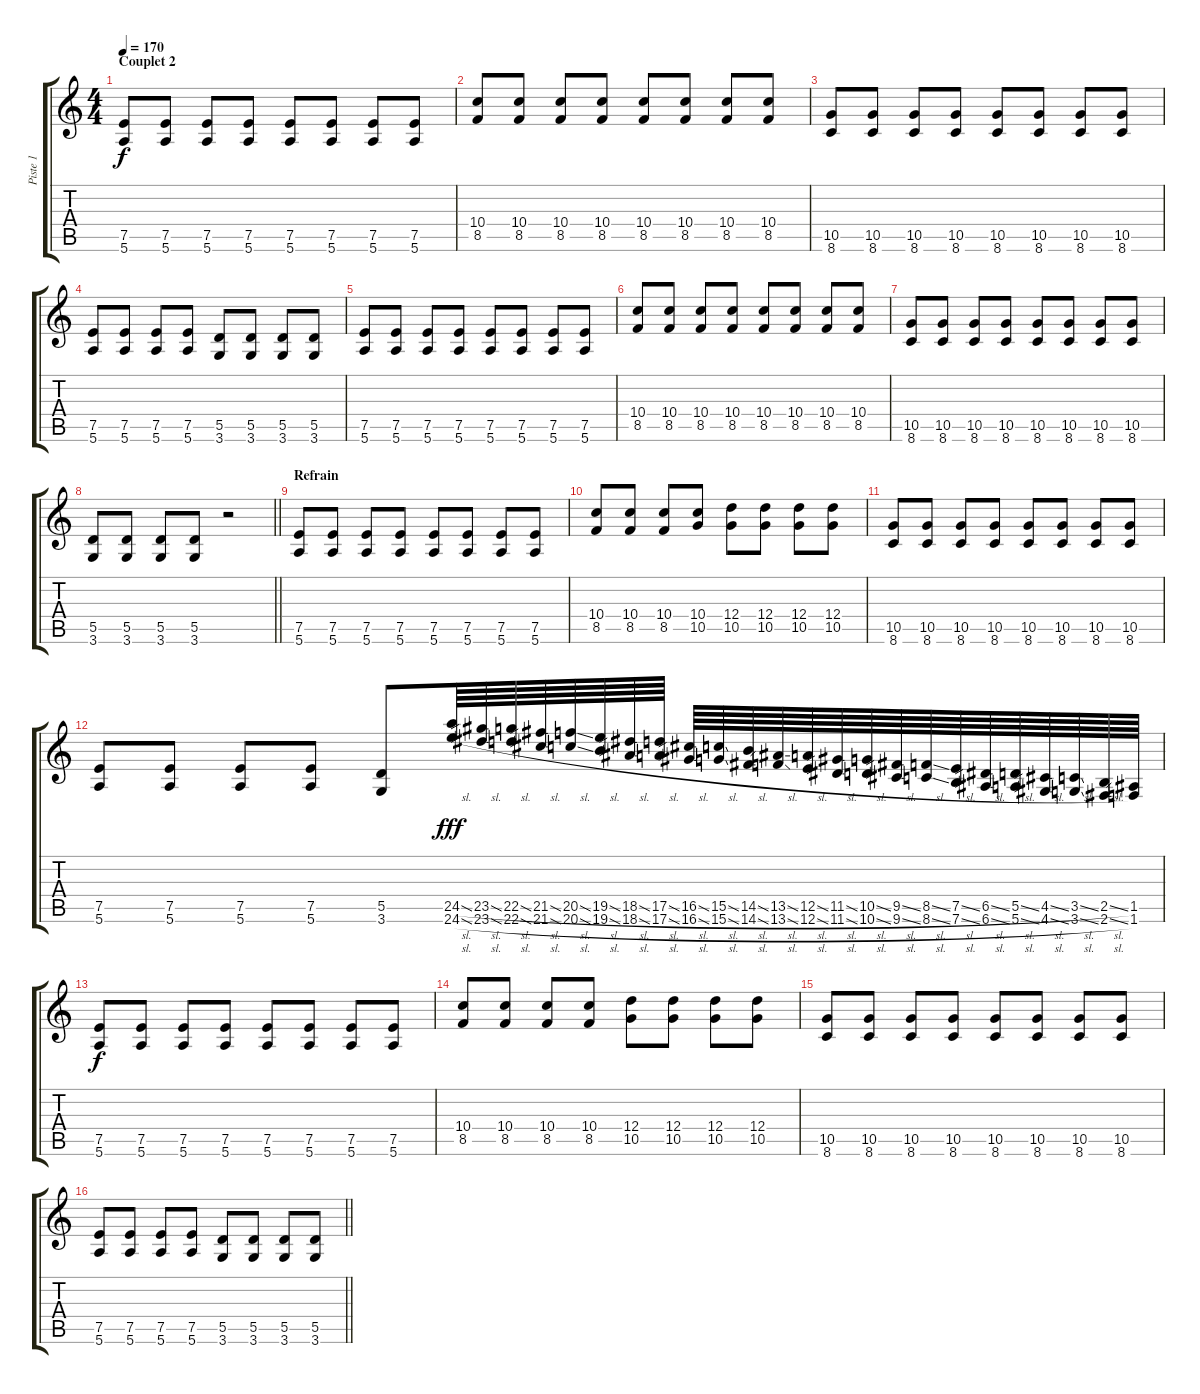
\track ("Piste 1" "Piste 1") {instrument acousticguitarsteel}
\staff {score tabs}
\tuning (E4 B3 G3 D3 A2 E2) {hide}
\ts (4 4)
\section ("" "Couplet 2")
\tempo 170
\clef g2
\ks c
(7.5 5.6).8{dy f} (7.5 5.6).8 (7.5 5.6).8 (7.5 5.6).8 (7.5 5.6).8 (7.5 5.6).8 (7.5 5.6).8 (7.5 5.6).8 |
(10.4 8.5).8 (10.4 8.5).8 (10.4 8.5).8 (10.4 8.5).8 (10.4 8.5).8 (10.4 8.5).8 (10.4 8.5).8 (10.4 8.5).8 |
(10.5 8.6).8 (10.5 8.6).8 (10.5 8.6).8 (10.5 8.6).8 (10.5 8.6).8 (10.5 8.6).8 (10.5 8.6).8 (10.5 8.6).8 |
(7.5 5.6).8 (7.5 5.6).8 (7.5 5.6).8 (7.5 5.6).8 (5.5 3.6).8 (5.5 3.6).8 (5.5 3.6).8 (5.5 3.6).8 |
(7.5 5.6).8 (7.5 5.6).8 (7.5 5.6).8 (7.5 5.6).8 (7.5 5.6).8 (7.5 5.6).8 (7.5 5.6).8 (7.5 5.6).8 |
(10.4 8.5).8 (10.4 8.5).8 (10.4 8.5).8 (10.4 8.5).8 (10.4 8.5).8 (10.4 8.5).8 (10.4 8.5).8 (10.4 8.5).8 |
(10.5 8.6).8 (10.5 8.6).8 (10.5 8.6).8 (10.5 8.6).8 (10.5 8.6).8 (10.5 8.6).8 (10.5 8.6).8 (10.5 8.6).8 |
\barLineRight lightlight
(5.5 3.6).8 (5.5 3.6).8 (5.5 3.6).8 (5.5 3.6).8 r.2 |
\section ("" "Refrain")
(7.5 5.6).8 (7.5 5.6).8 (7.5 5.6).8 (7.5 5.6).8 (7.5 5.6).8 (7.5 5.6).8 (7.5 5.6).8 (7.5 5.6).8 |
(10.4 8.5).8 (10.4 8.5).8 (10.4 8.5).8 (10.4 10.5).8 (12.4 10.5).8 (12.4 10.5).8 (12.4 10.5).8 (12.4 10.5).8 |
(10.5 8.6).8 (10.5 8.6).8 (10.5 8.6).8 (10.5 8.6).8 (10.5 8.6).8 (10.5 8.6).8 (10.5 8.6).8 (10.5 8.6).8 |
(7.5 5.6).8 (7.5 5.6).8 (7.5 5.6).8 (7.5 5.6).8 (5.5 3.6).8 (24.5{sl} 24.6{sl}).64{dy fff} (23.5{sl} 23.6{sl}).64 (22.5{sl} 22.6{sl}).64 (21.5{sl} 21.6{sl}).64 (20.5{sl} 20.6{sl}).64 (19.5{sl} 19.6{sl}).64 (18.5{sl} 18.6{sl}).64 (17.5{sl} 17.6{sl}).64 (16.5{sl} 16.6{sl}).64 (15.5{sl} 15.6{sl}).64 (14.5{sl} 14.6{sl}).64 (13.5{sl} 13.6{sl}).64 (12.5{sl} 12.6{sl}).64 (11.5{sl} 11.6{sl}).64 (10.5{sl} 10.6{sl}).64 (9.5{sl} 9.6{sl}).64 (8.5{sl} 8.6{sl}).64 (7.5{sl} 7.6{sl}).64 (6.5{sl} 6.6{sl}).64 (5.5{sl} 5.6{sl}).64 (4.5{sl} 4.6{sl}).64 (3.5{sl} 3.6{sl}).64 (2.5{sl} 2.6{sl}).64 (1.5 1.6).64 |
(7.5 5.6).8{dy f} (7.5 5.6).8 (7.5 5.6).8 (7.5 5.6).8 (7.5 5.6).8 (7.5 5.6).8 (7.5 5.6).8 (7.5 5.6).8 |
(10.4 8.5).8 (10.4 8.5).8 (10.4 8.5).8 (10.4 8.5).8 (12.4 10.5).8 (12.4 10.5).8 (12.4 10.5).8 (12.4 10.5).8 |
(10.5 8.6).8 (10.5 8.6).8 (10.5 8.6).8 (10.5 8.6).8 (10.5 8.6).8 (10.5 8.6).8 (10.5 8.6).8 (10.5 8.6).8 |
\barLineRight lightlight
(7.5 5.6).8 (7.5 5.6).8 (7.5 5.6).8 (7.5 5.6).8 (5.5 3.6).8 (5.5 3.6).8 (5.5 3.6).8 (5.5 3.6).8
